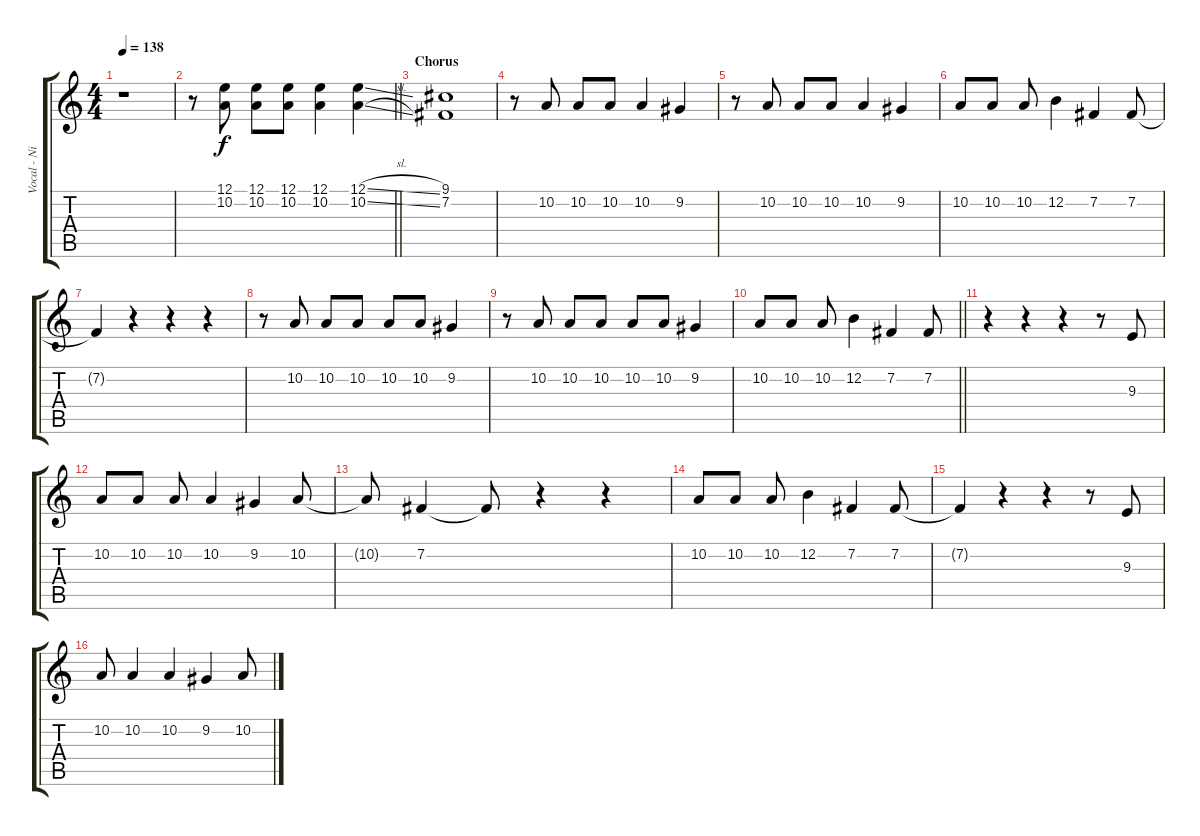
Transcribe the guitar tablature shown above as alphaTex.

\track ("Vocal - Nikola" "Vocal - Ni") {instrument flute}
\staff {score tabs}
\tuning (E4 B3 G3 D3 A2 E2) {hide}
\ts (4 4)
\tempo 138
\clef g2
\ks c
r.1{dy f} |
\barLineRight lightlight
r.8 (12.1 10.2).8 (12.1 10.2).8 (12.1 10.2).8 (12.1 10.2).4 (12.1{sl} 10.2{sl}).4 |
\section ("" "Chorus")
(9.1 7.2).1 |
r.8 10.2.8 10.2.8 10.2.8 10.2.4 9.2.4 |
r.8 10.2.8 10.2.8 10.2.8 10.2.4 9.2.4 |
10.2.8 10.2.8 10.2.8 12.2.4 7.2.4 7.2.8 |
7.2{t}.4 r.4 r.4 r.4 |
r.8 10.2.8 10.2.8 10.2.8 10.2.8 10.2.8 9.2.4 |
r.8 10.2.8 10.2.8 10.2.8 10.2.8 10.2.8 9.2.4 |
\barLineRight lightlight
10.2.8 10.2.8 10.2.8 12.2.4 7.2.4 7.2.8 |
r.4 r.4 r.4 r.8 9.3.8 |
10.2.8 10.2.8 10.2.8 10.2.4 9.2.4 10.2.8 |
10.2{t}.8 7.2.4 7.2{t}.8 r.4 r.4 |
10.2.8 10.2.8 10.2.8 12.2.4 7.2.4 7.2.8 |
7.2{t}.4 r.4 r.4 r.8 9.3.8 |
10.2.8 10.2.4 10.2.4 9.2.4 10.2.8
